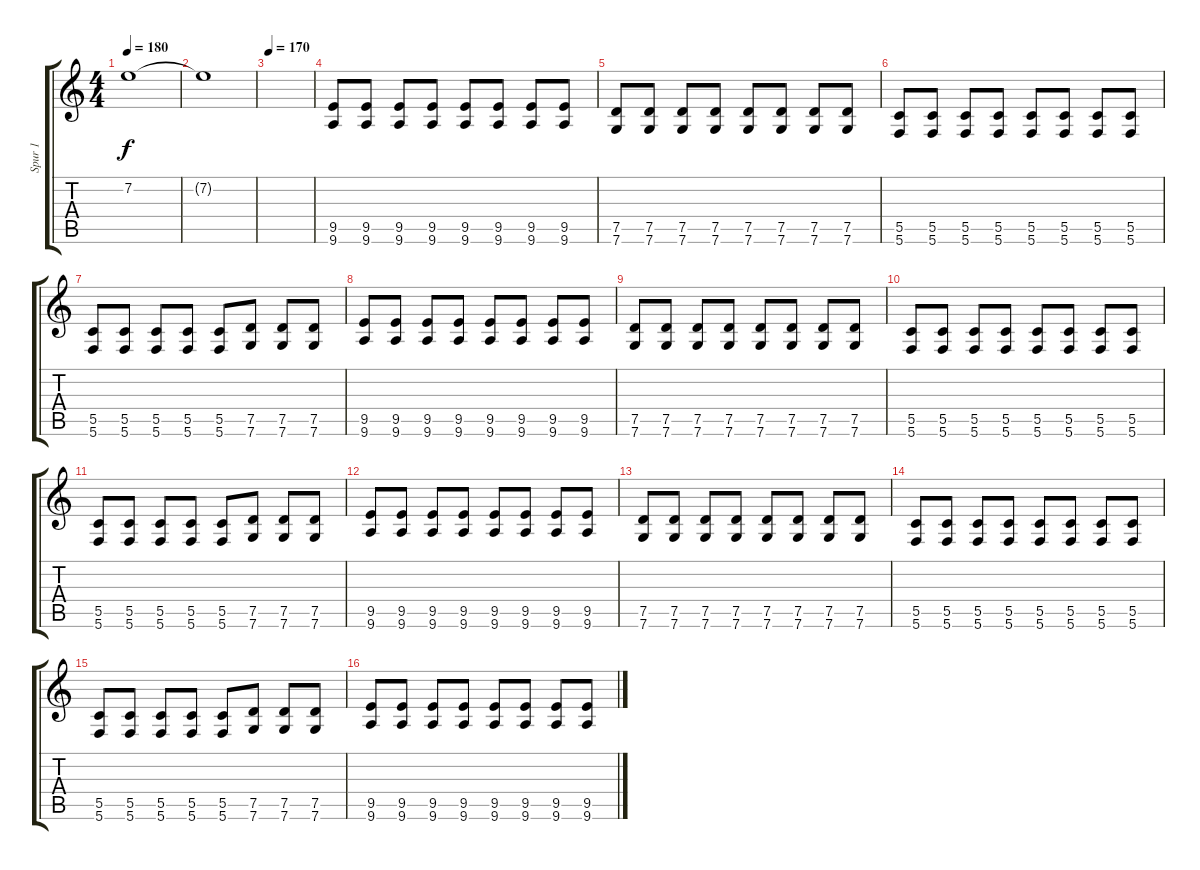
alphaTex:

\track ("Spur 1" "Spur 1") {instrument distortionguitar}
\staff {score tabs}
\tuning (D4 A3 F3 C3 G2 C2) {hide}
\ts (4 4)
\tempo 180
\clef g2
\ks c
7.2{t}.1{dy f} |
7.2{t}.1 |
\tempo 170
|
(9.5 9.6).8 (9.5 9.6).8 (9.5 9.6).8 (9.5 9.6).8 (9.5 9.6).8 (9.5 9.6).8 (9.5 9.6).8 (9.5 9.6).8 |
(7.5 7.6).8 (7.5 7.6).8 (7.5 7.6).8 (7.5 7.6).8 (7.5 7.6).8 (7.5 7.6).8 (7.5 7.6).8 (7.5 7.6).8 |
(5.5 5.6).8 (5.5 5.6).8 (5.5 5.6).8 (5.5 5.6).8 (5.5 5.6).8 (5.5 5.6).8 (5.5 5.6).8 (5.5 5.6).8 |
(5.5 5.6).8 (5.5 5.6).8 (5.5 5.6).8 (5.5 5.6).8 (5.5 5.6).8 (7.5 7.6).8 (7.5 7.6).8 (7.5 7.6).8 |
(9.5 9.6).8 (9.5 9.6).8 (9.5 9.6).8 (9.5 9.6).8 (9.5 9.6).8 (9.5 9.6).8 (9.5 9.6).8 (9.5 9.6).8 |
(7.5 7.6).8 (7.5 7.6).8 (7.5 7.6).8 (7.5 7.6).8 (7.5 7.6).8 (7.5 7.6).8 (7.5 7.6).8 (7.5 7.6).8 |
(5.5 5.6).8 (5.5 5.6).8 (5.5 5.6).8 (5.5 5.6).8 (5.5 5.6).8 (5.5 5.6).8 (5.5 5.6).8 (5.5 5.6).8 |
(5.5 5.6).8 (5.5 5.6).8 (5.5 5.6).8 (5.5 5.6).8 (5.5 5.6).8 (7.5 7.6).8 (7.5 7.6).8 (7.5 7.6).8 |
(9.5 9.6).8 (9.5 9.6).8 (9.5 9.6).8 (9.5 9.6).8 (9.5 9.6).8 (9.5 9.6).8 (9.5 9.6).8 (9.5 9.6).8 |
(7.5 7.6).8 (7.5 7.6).8 (7.5 7.6).8 (7.5 7.6).8 (7.5 7.6).8 (7.5 7.6).8 (7.5 7.6).8 (7.5 7.6).8 |
(5.5 5.6).8 (5.5 5.6).8 (5.5 5.6).8 (5.5 5.6).8 (5.5 5.6).8 (5.5 5.6).8 (5.5 5.6).8 (5.5 5.6).8 |
(5.5 5.6).8 (5.5 5.6).8 (5.5 5.6).8 (5.5 5.6).8 (5.5 5.6).8 (7.5 7.6).8 (7.5 7.6).8 (7.5 7.6).8 |
(9.5 9.6).8 (9.5 9.6).8 (9.5 9.6).8 (9.5 9.6).8 (9.5 9.6).8 (9.5 9.6).8 (9.5 9.6).8 (9.5 9.6).8
